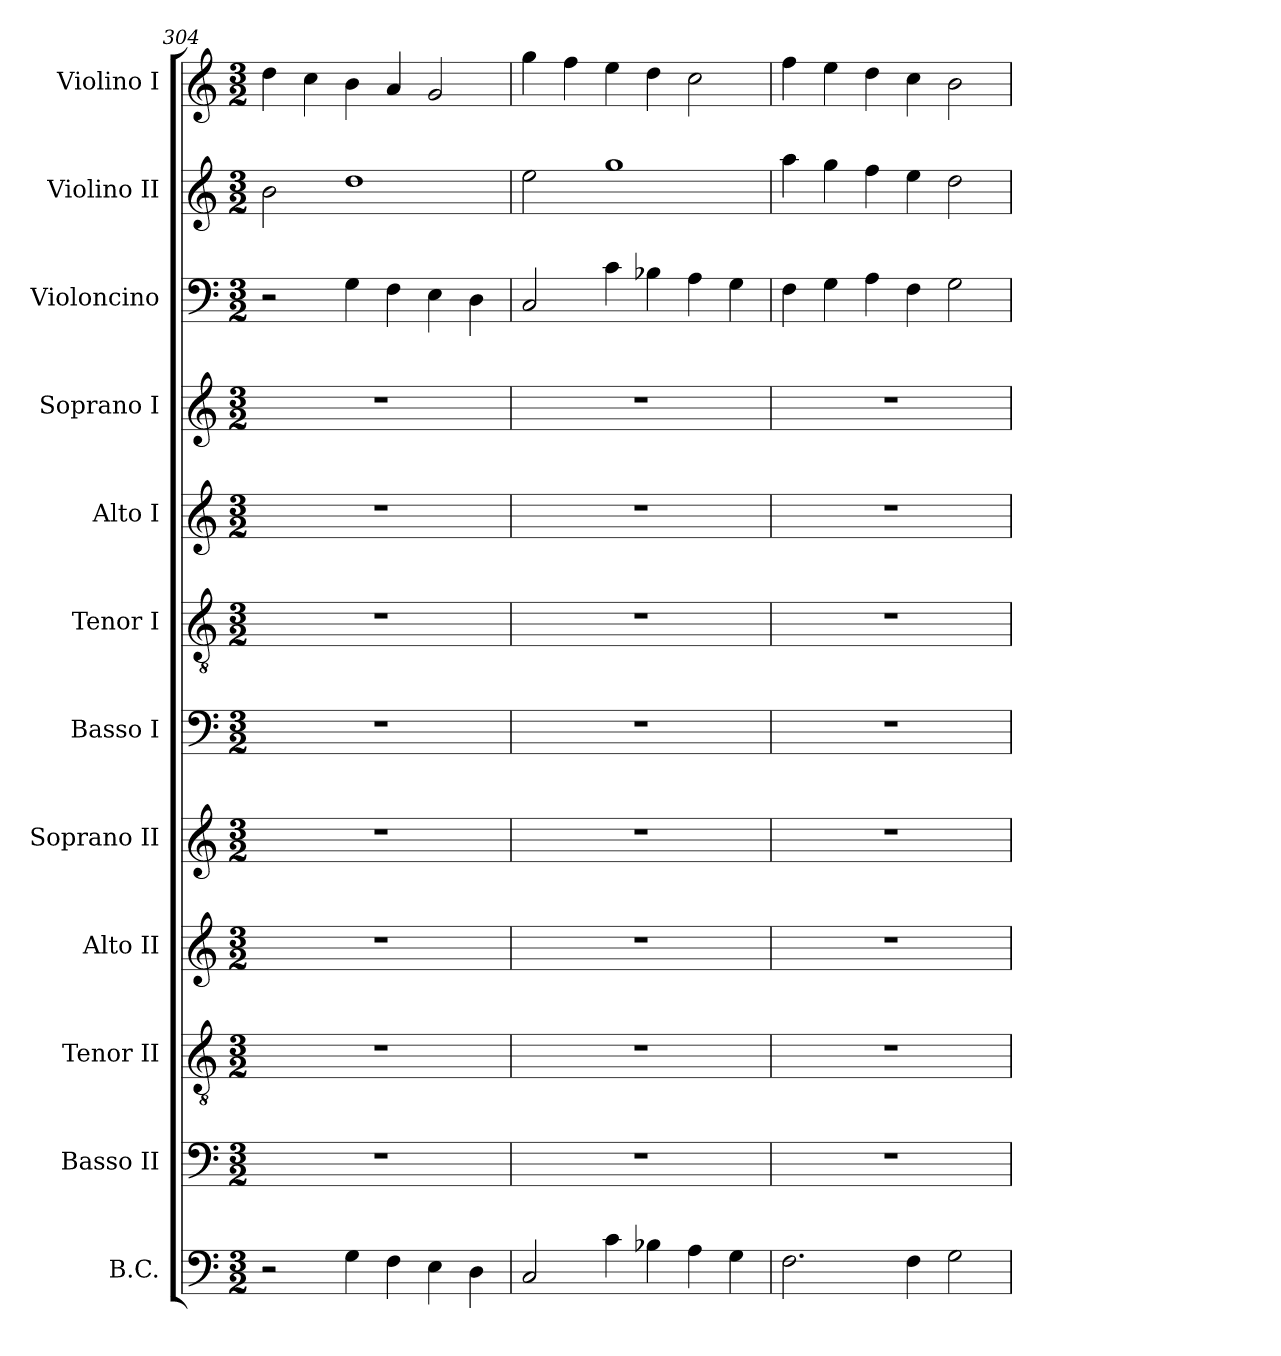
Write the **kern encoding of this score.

**kern	**kern	**kern	**kern	**kern	**kern	**kern	**kern	**kern	**kern	**kern	**kern
*part12	*part11	*part10	*part9	*part8	*part7	*part6	*part5	*part4	*part3	*part2	*part1
*staff12	*staff11	*staff10	*staff9	*staff8	*staff7	*staff6	*staff5	*staff4	*staff3	*staff2	*staff1
*I"B.C.	*I"Basso II	*I"Tenor II	*I"Alto II	*I"Soprano II	*I"Basso I	*I"Tenor I	*I"Alto I	*I"Soprano I	*I"Violoncino	*I"Violino II	*I"Violino I
*I'BC	*I'B 2	*I'T 2	*I'A 2	*I'S 2	*I'B 1	*I'T 1	*I'A 1	*I'S 1	*I'Vc.	*I'Vln. II	*I'Vln. I
!!LO:PB:g=z
*clefF4	*clefF4	*clefGv2	*clefG2	*clefG2	*clefF4	*clefGv2	*clefG2	*clefG2	*clefF4	*clefG2	*clefG2
*k[]	*k[]	*k[]	*k[]	*k[]	*k[]	*k[]	*k[]	*k[]	*k[]	*k[]	*k[]
*C:	*C:	*C:	*C:	*C:	*C:	*C:	*C:	*C:	*C:	*C:	*C:
*M3/2	*M3/2	*M3/2	*M3/2	*M3/2	*M3/2	*M3/2	*M3/2	*M3/2	*M3/2	*M3/2	*M3/2
=304	=304	=304	=304	=304	=304	=304	=304	=304	=304	=304	=304
2r	1.r	1.r	1.r	1.r	1.r	1.r	1.r	1.r	2r	2b\	4dd\
.	.	.	.	.	.	.	.	.	.	.	4cc\
4G\	.	.	.	.	.	.	.	.	4G\	1dd	4b\
4F\	.	.	.	.	.	.	.	.	4F\	.	4a/
4E\	.	.	.	.	.	.	.	.	4E\	.	2g/
4D\	.	.	.	.	.	.	.	.	4D\	.	.
=305	=305	=305	=305	=305	=305	=305	=305	=305	=305	=305	=305
2C/	1.r	1.r	1.r	1.r	1.r	1.r	1.r	1.r	2C/	2ee\	4gg\
.	.	.	.	.	.	.	.	.	.	.	4ff\
4c\	.	.	.	.	.	.	.	.	4c\	1gg	4ee\
4B-X\	.	.	.	.	.	.	.	.	4B-X\	.	4dd\
4A\	.	.	.	.	.	.	.	.	4A\	.	2cc\
4G\	.	.	.	.	.	.	.	.	4G\	.	.
=306	=306	=306	=306	=306	=306	=306	=306	=306	=306	=306	=306
2.F\	1.r	1.r	1.r	1.r	1.r	1.r	1.r	1.r	4F\	4aa\	4ff\
.	.	.	.	.	.	.	.	.	4G\	4gg\	4ee\
.	.	.	.	.	.	.	.	.	4A\	4ff\	4dd\
4F\	.	.	.	.	.	.	.	.	4F\	4ee\	4cc\
2G\	.	.	.	.	.	.	.	.	2G\	2dd\	2b\
=	=	=	=	=	=	=	=	=	=	=	=
*-	*-	*-	*-	*-	*-	*-	*-	*-	*-	*-	*-
